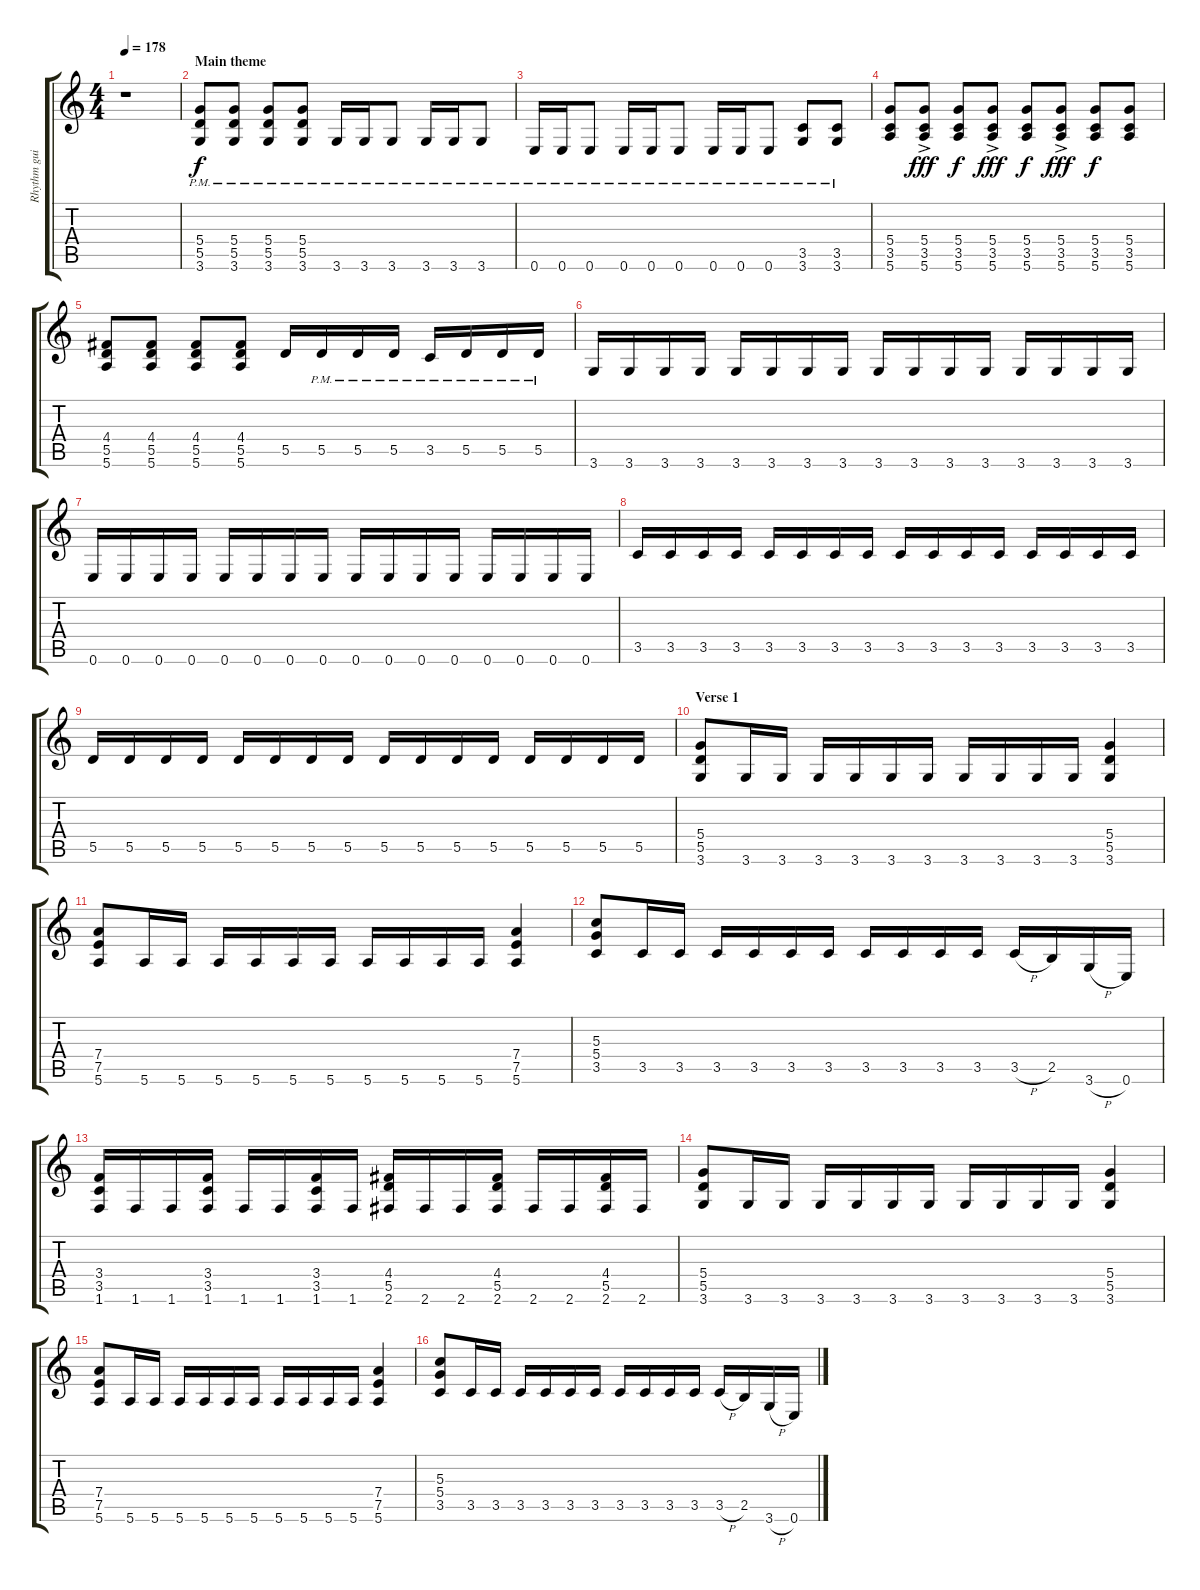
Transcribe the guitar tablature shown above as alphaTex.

\track ("Rhythm guitar left" "Rhythm gui") {instrument distortionguitar}
\staff {score tabs}
\tuning (E4 B3 G3 D3 A2 E2) {hide}
\ts (4 4)
\tempo 178
\clef g2
\ks c
r.1{dy f instrument distortionguitar} |
\section ("" "Main theme")
(5.4{pm} 5.5{pm} 3.6{pm}).8 (5.4{pm} 5.5{pm} 3.6{pm}).8 (5.4{pm} 5.5{pm} 3.6{pm}).8 (5.4{pm} 5.5{pm} 3.6{pm}).8 3.6{pm}.16 3.6{pm}.16 3.6{pm}.8 3.6{pm}.16 3.6{pm}.16 3.6{pm}.8 |
0.6{pm}.16 0.6{pm}.16 0.6{pm}.8 0.6{pm}.16 0.6{pm}.16 0.6{pm}.8 0.6{pm}.16 0.6{pm}.16 0.6{pm}.8 (3.5{pm} 3.6{pm}).8 (3.5{pm} 3.6{pm}).8 |
(5.4 3.5 5.6).8 (5.4{ac} 3.5{ac} 5.6{ac}).8{dy fff} (5.4 3.5 5.6).8{dy f} (5.4{ac} 3.5{ac} 5.6{ac}).8{dy fff} (5.4 3.5 5.6).8{dy f} (5.4{ac} 3.5{ac} 5.6{ac}).8{dy fff} (5.4 3.5 5.6).8{dy f} (5.4 3.5 5.6).8 |
(4.4 5.5 5.6).8 (4.4 5.5 5.6).8 (4.4 5.5 5.6).8 (4.4 5.5 5.6).8 5.5.16 5.5{pm}.16 5.5{pm}.16 5.5{pm}.16 3.5{pm}.16 5.5{pm}.16 5.5{pm}.16 5.5{pm}.16 |
3.6.16 3.6.16 3.6.16 3.6.16 3.6.16 3.6.16 3.6.16 3.6.16 3.6.16 3.6.16 3.6.16 3.6.16 3.6.16 3.6.16 3.6.16 3.6.16 |
0.6.16 0.6.16 0.6.16 0.6.16 0.6.16 0.6.16 0.6.16 0.6.16 0.6.16 0.6.16 0.6.16 0.6.16 0.6.16 0.6.16 0.6.16 0.6.16 |
3.5.16 3.5.16 3.5.16 3.5.16 3.5.16 3.5.16 3.5.16 3.5.16 3.5.16 3.5.16 3.5.16 3.5.16 3.5.16 3.5.16 3.5.16 3.5.16 |
5.5.16 5.5.16 5.5.16 5.5.16 5.5.16 5.5.16 5.5.16 5.5.16 5.5.16 5.5.16 5.5.16 5.5.16 5.5.16 5.5.16 5.5.16 5.5.16 |
\section ("" "Verse 1")
(5.4 5.5 3.6).8 3.6.16 3.6.16 3.6.16 3.6.16 3.6.16 3.6.16 3.6.16 3.6.16 3.6.16 3.6.16 (5.4 5.5 3.6).4 |
(7.4 7.5 5.6).8 5.6.16 5.6.16 5.6.16 5.6.16 5.6.16 5.6.16 5.6.16 5.6.16 5.6.16 5.6.16 (7.4 7.5 5.6).4 |
(5.3 5.4 3.5).8 3.5.16 3.5.16 3.5.16 3.5.16 3.5.16 3.5.16 3.5.16 3.5.16 3.5.16 3.5.16 3.5{h}.16 2.5.16 3.6{h}.16 0.6.16 |
(3.4 3.5 1.6).16 1.6.16 1.6.16 (3.4 3.5 1.6).16 1.6.16 1.6.16 (3.4 3.5 1.6).16 1.6.16 (4.4 5.5 2.6).16 2.6.16 2.6.16 (4.4 5.5 2.6).16 2.6.16 2.6.16 (4.4 5.5 2.6).16 2.6.16 |
(5.4 5.5 3.6).8 3.6.16 3.6.16 3.6.16 3.6.16 3.6.16 3.6.16 3.6.16 3.6.16 3.6.16 3.6.16 (5.4 5.5 3.6).4 |
(7.4 7.5 5.6).8 5.6.16 5.6.16 5.6.16 5.6.16 5.6.16 5.6.16 5.6.16 5.6.16 5.6.16 5.6.16 (7.4 7.5 5.6).4 |
(5.3 5.4 3.5).8 3.5.16 3.5.16 3.5.16 3.5.16 3.5.16 3.5.16 3.5.16 3.5.16 3.5.16 3.5.16 3.5{h}.16 2.5.16 3.6{h}.16 0.6.16
